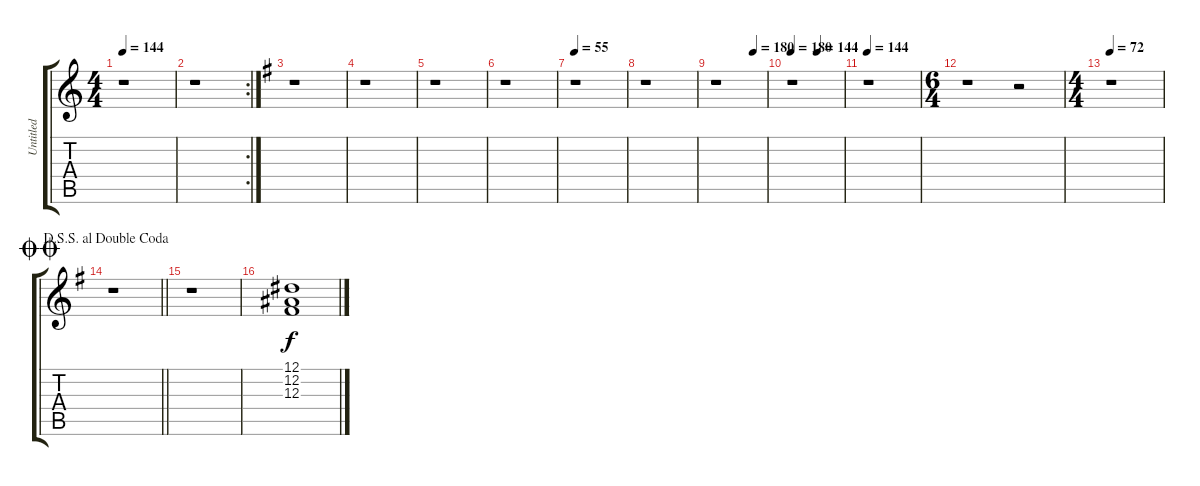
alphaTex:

\track ("Untitled" "Untitled") {instrument synthstrings2}
\staff {score tabs}
\tuning (Eb4 Bb3 Gb3 Db3 Ab2 Eb2) {hide}
\ts (4 4)
\tempo 144
\clef g2
\ks c
r.1{dy f} |
\rc 2
r.1 |
\ks g
r.1 |
r.1 |
r.1 |
r.1 |
\tempo 55
r.1 |
r.1 |
\tempo (180 0.75)
r.1 |
\tempo 180
\tempo (144 0.5)
r.1 |
\tempo 144
r.1 |
\ts (6 4)
r.1{beam merge} r.2 |
\ts (4 4)
\tempo 72
r.1 |
\jump doublecoda
\jump dalsegnosegnoaldoublecoda
\barLineRight lightlight
r.1 |
r.1 |
(12.1 12.2 12.3).1
